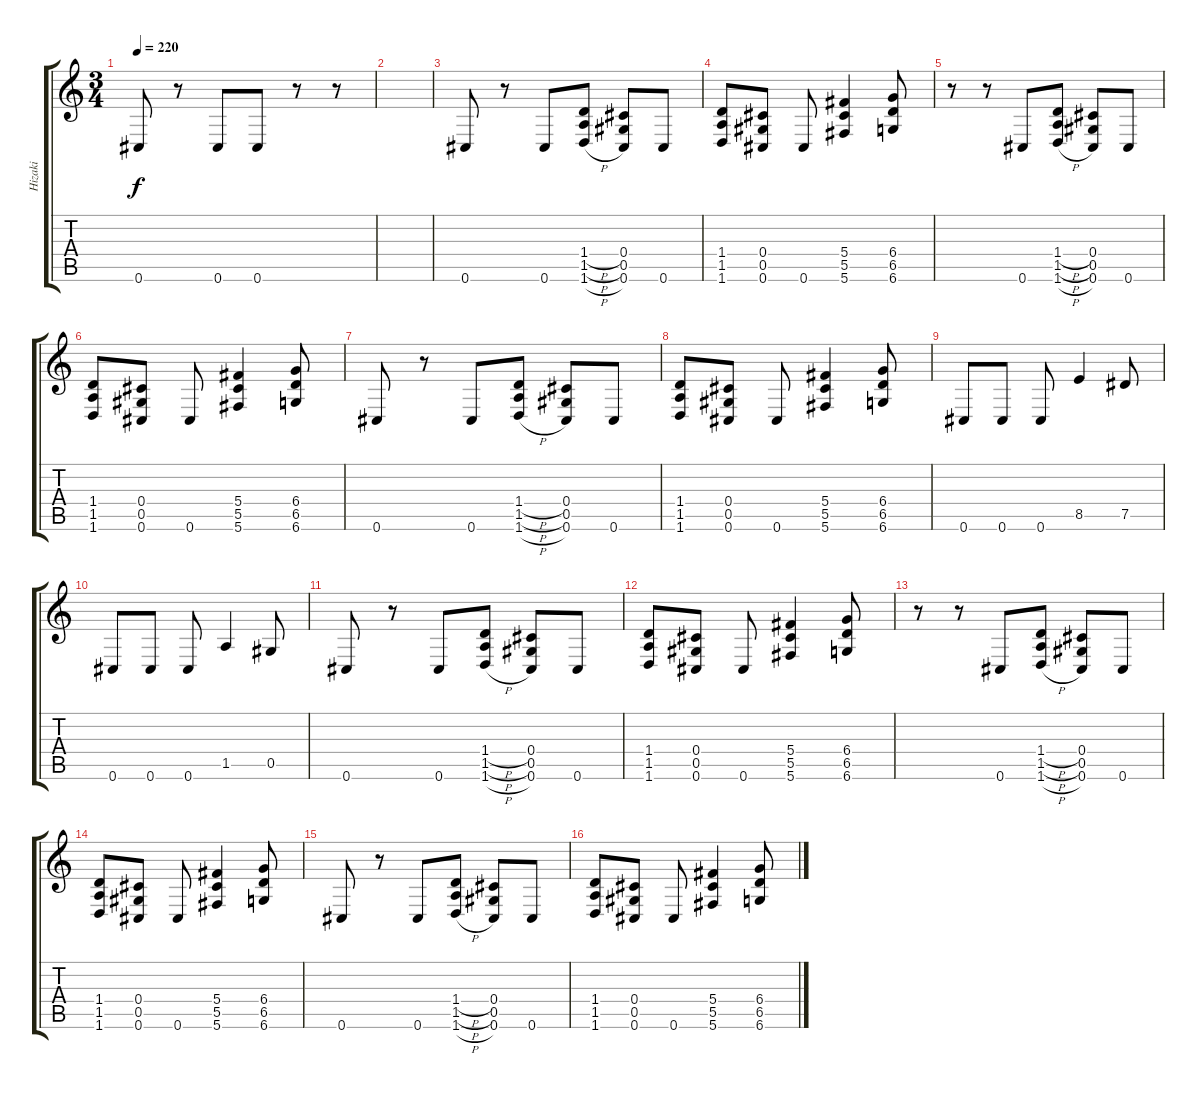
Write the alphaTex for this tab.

\track ("Hizaki" "Hizaki") {instrument distortionguitar}
\staff {score tabs}
\tuning (Eb4 Bb3 Gb3 Db3 Ab2 Db2) {hide}
\ts (3 4)
\tempo 220
\clef g2
\ks c
0.6.8{dy f} r.8 0.6.8 0.6.8 r.8 r.8 |
|
0.6.8 r.8 0.6.8 (1.4{h} 1.5{h} 1.6{h}).8 (0.4 0.5 0.6).8 0.6.8 |
(1.4 1.5 1.6).8 (0.4 0.5 0.6).8 0.6.8 (5.4 5.5 5.6).4 (6.4 6.5 6.6).8 |
r.8 r.8 0.6.8 (1.4{h} 1.5{h} 1.6{h}).8 (0.4 0.5 0.6).8 0.6.8 |
(1.4 1.5 1.6).8 (0.4 0.5 0.6).8 0.6.8 (5.4 5.5 5.6).4 (6.4 6.5 6.6).8 |
0.6.8 r.8 0.6.8 (1.4{h} 1.5{h} 1.6{h}).8 (0.4 0.5 0.6).8 0.6.8 |
(1.4 1.5 1.6).8 (0.4 0.5 0.6).8 0.6.8 (5.4 5.5 5.6).4 (6.4 6.5 6.6).8 |
0.6.8 0.6.8 0.6.8 8.5.4 7.5.8 |
0.6.8 0.6.8 0.6.8 1.5.4 0.5.8 |
0.6.8 r.8 0.6.8 (1.4{h} 1.5{h} 1.6{h}).8 (0.4 0.5 0.6).8 0.6.8 |
(1.4 1.5 1.6).8 (0.4 0.5 0.6).8 0.6.8 (5.4 5.5 5.6).4 (6.4 6.5 6.6).8 |
r.8 r.8 0.6.8 (1.4{h} 1.5{h} 1.6{h}).8 (0.4 0.5 0.6).8 0.6.8 |
(1.4 1.5 1.6).8 (0.4 0.5 0.6).8 0.6.8 (5.4 5.5 5.6).4 (6.4 6.5 6.6).8 |
0.6.8 r.8 0.6.8 (1.4{h} 1.5{h} 1.6{h}).8 (0.4 0.5 0.6).8 0.6.8 |
(1.4 1.5 1.6).8 (0.4 0.5 0.6).8 0.6.8 (5.4 5.5 5.6).4 (6.4 6.5 6.6).8
